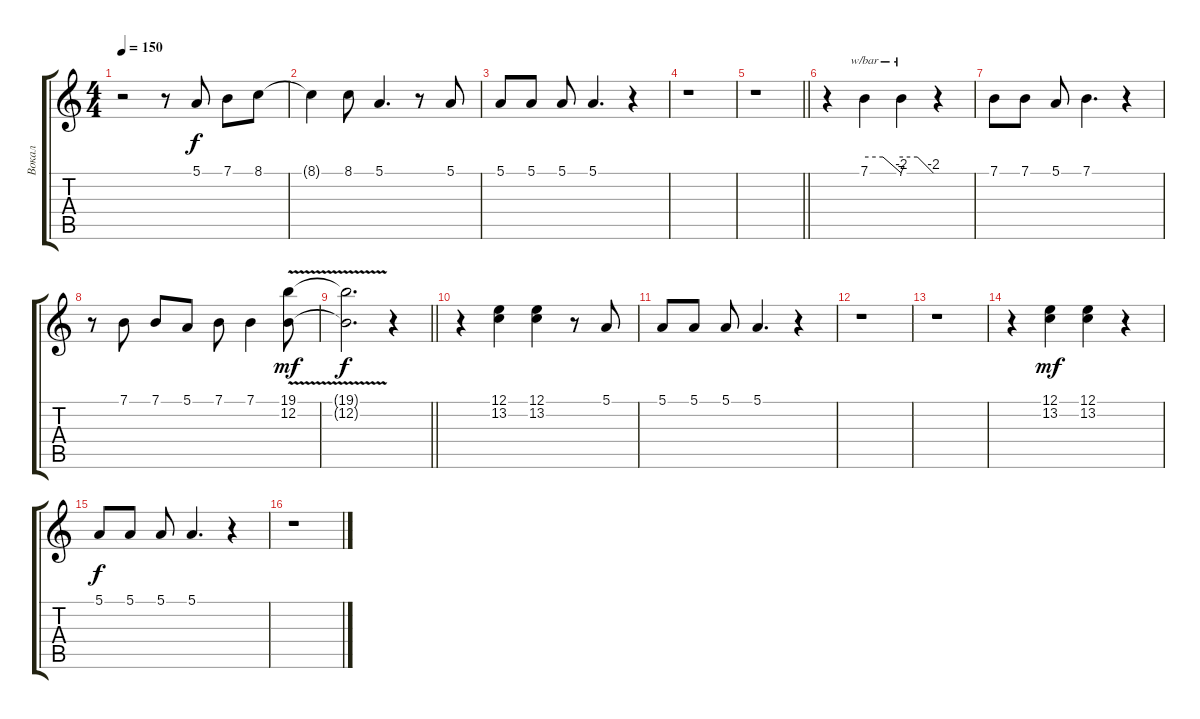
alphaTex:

\track ("Вокал" "Вокал") {instrument oboe}
\staff {score tabs}
\tuning (E4 B3 G3 D3 A2 E2) {hide}
\ts (4 4)
\tempo 150
\clef g2
\ks c
r.2{dy f} r.8 5.1.8 7.1.8 8.1.8 |
8.1{t}.4 8.1.8 5.1.4{d} r.8 5.1.8 |
5.1.8 5.1.8 5.1.8 5.1.4{d} r.4 |
r.1 |
\barLineRight lightlight
r.1 |
r.4 7.1.4{tbe (custom default 0 0 30 0 60 -8)} 7.1.4{tbe (custom default 0 0 30 0 60 -8)} r.4 |
7.1.8 7.1.8 5.1.8 7.1.4{d} r.4 |
r.8 7.1.8 7.1.8 5.1.8 7.1.8 7.1.4 (19.1{v} 12.2{v}).8{dy mf} |
\barLineRight lightlight
(19.1{t} 12.2{t}).2{d dy f} r.4 |
r.4 (12.1 13.2).4 (12.1 13.2).4 r.8 5.1.8 |
5.1.8 5.1.8 5.1.8 5.1.4{d} r.4 |
r.1 |
r.1 |
r.4 (12.1 13.2).4{dy mf} (12.1 13.2).4 r.4 |
5.1.8{dy f} 5.1.8 5.1.8 5.1.4{d} r.4 |
r.1
